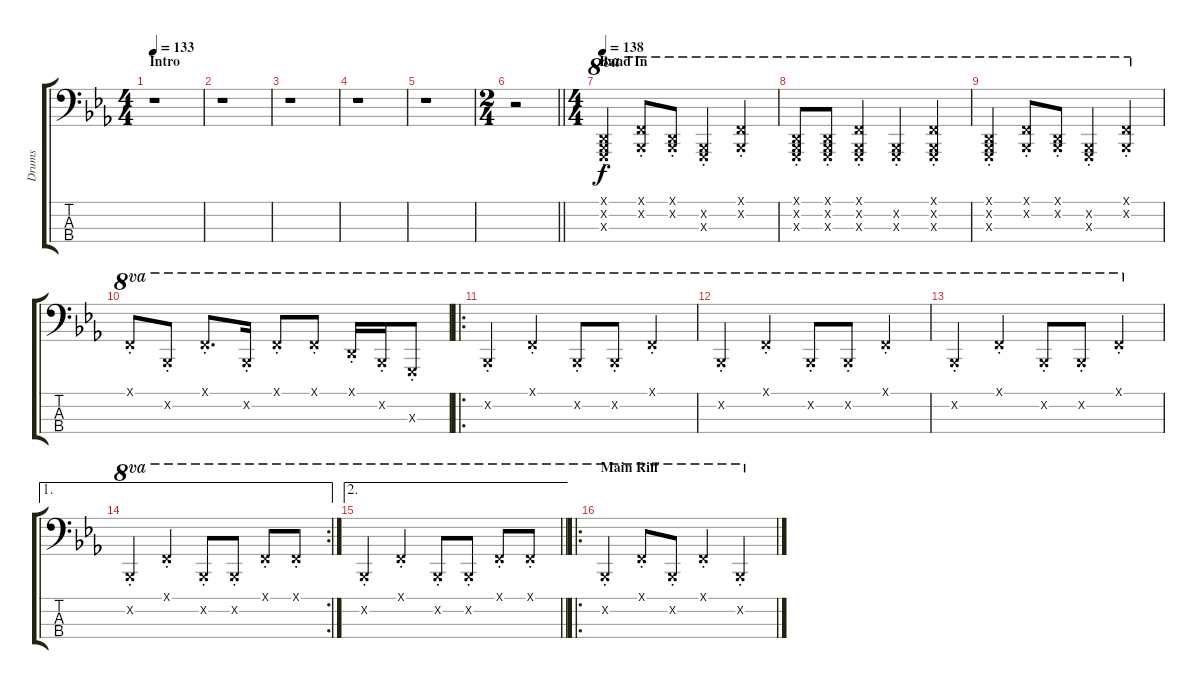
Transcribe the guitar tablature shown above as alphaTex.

\track ("Drums" "Drums") {mute instrument synthdrum}
\staff {score tabs}
\tuning (F2 C2 G1 C1) {hide}
\ts (4 4)
\section ("" "Intro")
\tempo 133
\clef f4
\ks eb
r.1{dy f instrument synthdrum} |
r.1 |
r.1 |
r.1 |
r.1 |
\ts (2 4)
\barLineRight lightlight
r.2 |
\ts (4 4)
\section ("" "Band In")
\tempo 138
(9.1{st x} 10.2{st x} 12.3{st x}).4{ot 8va} (12.1{st x} 10.2{st x}).8{ot 8va} (9.1{st x} 10.2{st x}).8{ot 8va} (10.2{st x} 12.3{st x}).4{ot 8va} (12.1{st x} 10.2{st x}).4{ot 8va} |
(9.1{st x} 10.2{st x} 12.3{st x}).8{ot 8va} (9.1{st x} 10.2{st x} 12.3{st x}).8{ot 8va} (12.1{st x} 10.2{st x} 12.3{st x}).4{ot 8va} (10.2{st x} 12.3{st x}).4{ot 8va} (12.1{st x} 10.2{st x} 12.3{st x}).4{ot 8va} |
(9.1{st x} 10.2{st x} 12.3{st x}).4{ot 8va} (12.1{st x} 10.2{st x}).8{ot 8va} (9.1{st x} 10.2{st x}).8{ot 8va} (10.2{st x} 12.3{st x}).4{ot 8va} (12.1{st x} 10.2{st x}).4{ot 8va} |
12.1{st x}.8{ot 8va} 10.2{st x}.8{ot 8va} 12.1{st x}.8{d ot 8va} 10.2{st x}.16{ot 8va} 12.1{st x}.8{ot 8va} 12.1{st x}.8{ot 8va} 9.1{st x}.16{ot 8va} 10.2{st x}.16{ot 8va} 12.3{st x}.8{ot 8va} |
\ro
10.2{st x}.4{ot 8va} 12.1{st x}.4{ot 8va} 10.2{st x}.8{ot 8va} 10.2{st x}.8{ot 8va} 12.1{st x}.4{ot 8va} |
10.2{st x}.4{ot 8va} 12.1{st x}.4{ot 8va} 10.2{st x}.8{ot 8va} 10.2{st x}.8{ot 8va} 12.1{st x}.4{ot 8va} |
10.2{st x}.4{ot 8va} 12.1{st x}.4{ot 8va} 10.2{st x}.8{ot 8va} 10.2{st x}.8{ot 8va} 12.1{st x}.4{ot 8va} |
\ae 1
\rc 2
10.2{st x}.4{ot 8va} 12.1{st x}.4{ot 8va} 10.2{st x}.8{ot 8va} 10.2{st x}.8{ot 8va} 12.1{st x}.8{ot 8va} 12.1{st x}.8{ot 8va} |
\ae 2
\barLineRight lightlight
10.2{st x}.4{ot 8va} 12.1{st x}.4{ot 8va} 10.2{st x}.8{ot 8va} 10.2{st x}.8{ot 8va} 12.1{st x}.8{ot 8va} 12.1{st x}.8{ot 8va} |
\ro
\section ("" "Main Riff")
10.2{st x}.4{ot 8va} 12.1{st x}.8{ot 8va} 10.2{st x}.8{ot 8va} 12.1{st x}.4{ot 8va} 10.2{st x}.4{ot 8va}
